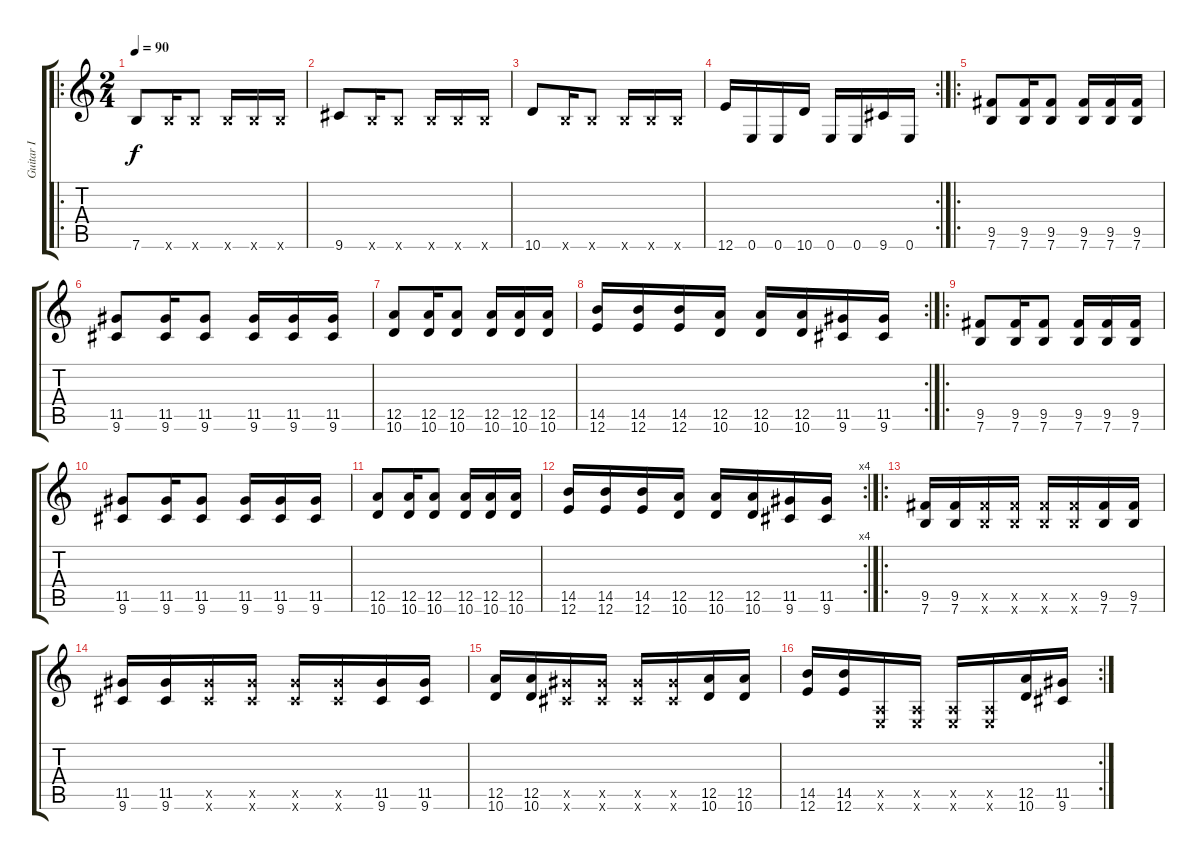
\track ("Guitar I" "Guitar I") {instrument distortionguitar}
\staff {score tabs}
\tuning (E4 B3 G3 D3 A2 E2) {hide}
\ro
\ts (2 4)
\tempo 90
\clef g2
\ks c
7.6.8{dy f balance 16 instrument distortionguitar} 7.6{x}.16 7.6{x}.8 7.6{x}.16 7.6{x}.16 7.6{x}.16 |
9.6.8{balance 0} 7.6{x}.16 7.6{x}.8 7.6{x}.16 7.6{x}.16 7.6{x}.16 |
10.6.8{balance 16} 7.6{x}.16 7.6{x}.8 7.6{x}.16 7.6{x}.16 7.6{x}.16 |
\rc 2
12.6.16{balance 0} 0.6.16 0.6.16 10.6.16 0.6.16 0.6.16 9.6.16 0.6.16 |
\ro
(9.5 7.6).8{balance 8} (9.5 7.6).16 (9.5 7.6).8 (9.5 7.6).16 (9.5 7.6).16 (9.5 7.6).16 |
(11.5 9.6).8 (11.5 9.6).16 (11.5 9.6).8 (11.5 9.6).16 (11.5 9.6).16 (11.5 9.6).16 |
(12.5 10.6).8 (12.5 10.6).16 (12.5 10.6).8 (12.5 10.6).16 (12.5 10.6).16 (12.5 10.6).16 |
\rc 2
(14.5 12.6).16 (14.5 12.6).16 (14.5 12.6).16 (12.5 10.6).16 (12.5 10.6).16 (12.5 10.6).16 (11.5 9.6).16 (11.5 9.6).16 |
\ro
(9.5 7.6).8 (9.5 7.6).16 (9.5 7.6).8 (9.5 7.6).16 (9.5 7.6).16 (9.5 7.6).16 |
(11.5 9.6).8 (11.5 9.6).16 (11.5 9.6).8 (11.5 9.6).16 (11.5 9.6).16 (11.5 9.6).16 |
(12.5 10.6).8 (12.5 10.6).16 (12.5 10.6).8 (12.5 10.6).16 (12.5 10.6).16 (12.5 10.6).16 |
\rc 4
(14.5 12.6).16 (14.5 12.6).16 (14.5 12.6).16 (12.5 10.6).16 (12.5 10.6).16 (12.5 10.6).16 (11.5 9.6).16 (11.5 9.6).16 |
\ro
(9.5 7.6).16 (9.5 7.6).16 (9.5{x} 7.6{x}).16 (9.5{x} 7.6{x}).16 (9.5{x} 7.6{x}).16 (9.5{x} 7.6{x}).16 (9.5 7.6).16 (9.5 7.6).16 |
(11.5 9.6).16 (11.5 9.6).16 (11.5{x} 9.6{x}).16 (11.5{x} 9.6{x}).16 (11.5{x} 9.6{x}).16 (11.5{x} 9.6{x}).16 (11.5 9.6).16 (11.5 9.6).16 |
(12.5 10.6).16 (12.5 10.6).16 (11.5{x} 9.6{x}).16 (11.5{x} 9.6{x}).16 (11.5{x} 9.6{x}).16 (11.5{x} 9.6{x}).16 (12.5 10.6).16 (12.5 10.6).16 |
\rc 2
(14.5 12.6).16 (14.5 12.6).16 (0.5{x} 0.6{x}).16 (0.5{x} 0.6{x}).16 (0.5{x} 0.6{x}).16 (0.5{x} 0.6{x}).16 (12.5 10.6).16 (11.5 9.6).16
